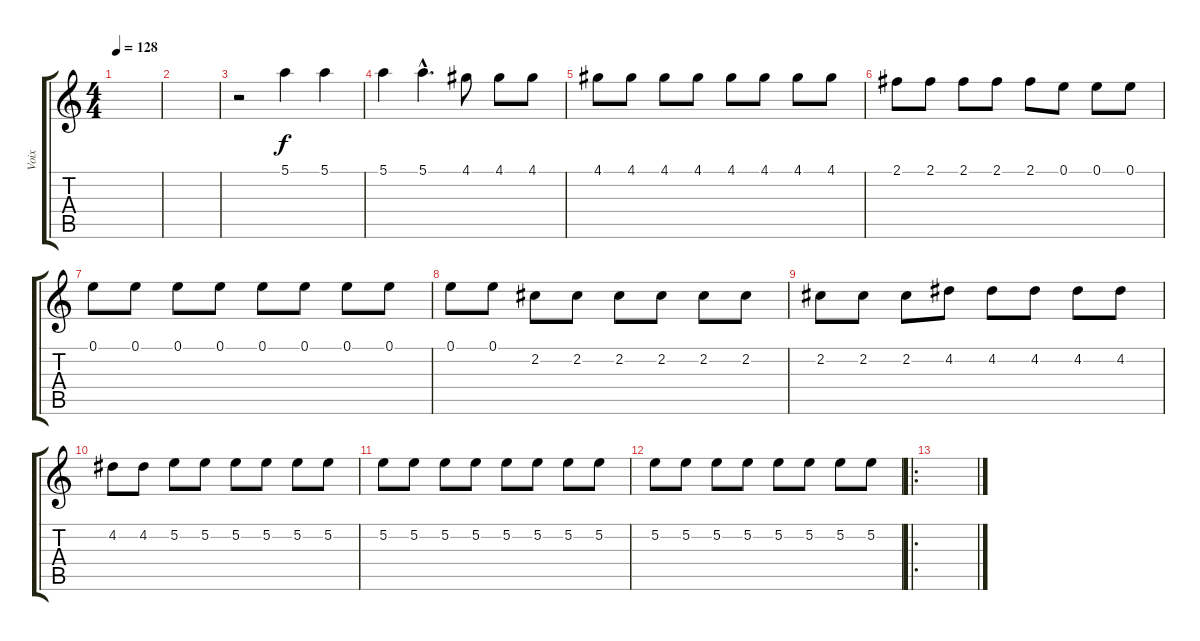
\track ("Voix" "Voix") {instrument distortionguitar}
\staff {score tabs}
\tuning (E4 B3 G3 D3 A2 E2) {hide}
\ts (4 4)
\tempo 128
\clef g2
\ks c
|
|
r.2 5.1.4 5.1.4 |
5.1.4 5.1{hac}.4{d} 4.1.8 4.1.8 4.1.8 |
4.1.8 4.1.8 4.1.8 4.1.8 4.1.8 4.1.8 4.1.8 4.1.8 |
2.1.8 2.1.8 2.1.8 2.1.8 2.1.8 0.1.8 0.1.8 0.1.8 |
0.1.8 0.1.8 0.1.8 0.1.8 0.1.8 0.1.8 0.1.8 0.1.8 |
0.1.8 0.1.8 2.2.8 2.2.8 2.2.8 2.2.8 2.2.8 2.2.8 |
2.2.8 2.2.8 2.2.8 4.2.8 4.2.8 4.2.8 4.2.8 4.2.8 |
4.2.8 4.2.8 5.2.8 5.2.8 5.2.8 5.2.8 5.2.8 5.2.8 |
5.2.8 5.2.8 5.2.8 5.2.8 5.2.8 5.2.8 5.2.8 5.2.8 |
5.2.8 5.2.8 5.2.8 5.2.8 5.2.8 5.2.8 5.2.8 5.2.8 |
\ro
